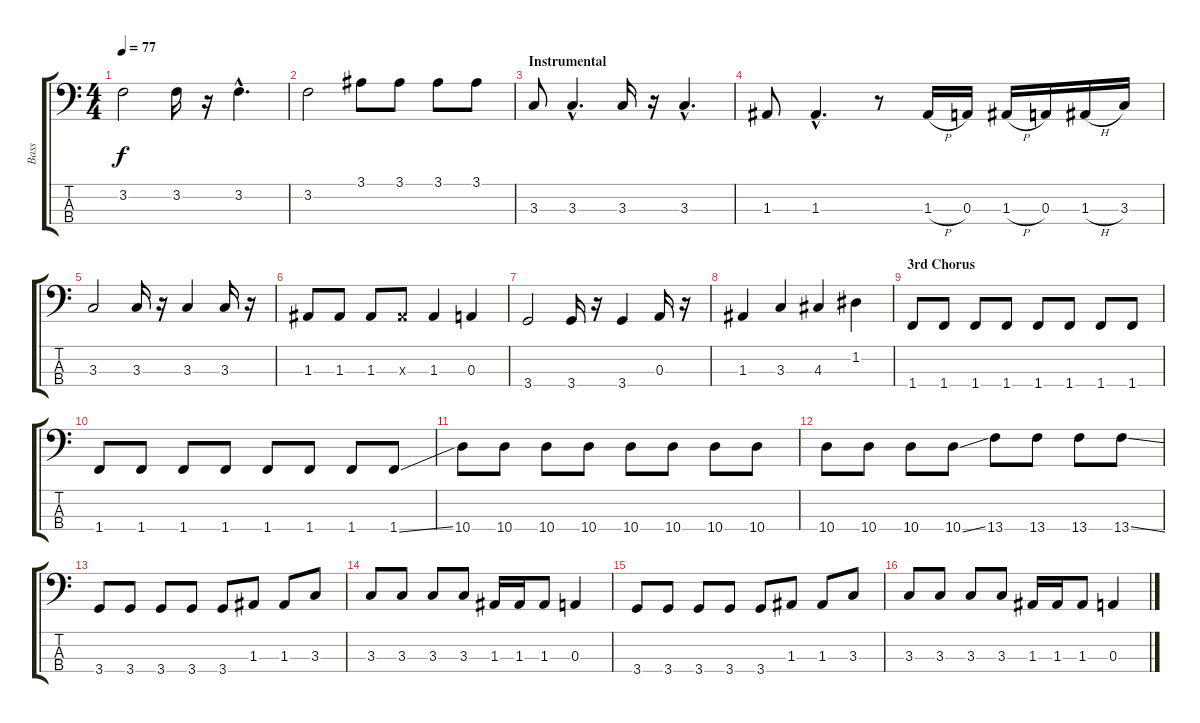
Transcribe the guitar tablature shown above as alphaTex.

\track ("Bass" "Bass") {instrument electricbassfinger}
\staff {score tabs}
\tuning (G2 D2 A1 E1) {hide}
\ts (4 4)
\tempo 77
\clef f4
\ks c
3.2.2{dy f} 3.2.16 r.16 3.2{hac}.4{d} |
3.2.2 3.1.8 3.1.8 3.1.8 3.1.8 |
\section ("" "Instrumental")
3.3.8 3.3{hac}.4{d} 3.3.16 r.16 3.3{hac}.4{d} |
1.3.8 1.3{hac}.4{d} r.8 1.3{h}.16 0.3.16 1.3{h}.16 0.3.16 1.3{h}.16 3.3.16 |
3.3.2 3.3.16 r.16 3.3.4 3.3.16 r.16 |
1.3.8 1.3.8 1.3.8 1.3{x}.8 1.3.4 0.3.4 |
3.4.2 3.4.16 r.16 3.4.4 0.3.16 r.16 |
1.3.4 3.3.4 4.3.4 1.2.4 |
\section ("" "3rd Chorus")
1.4.8 1.4.8 1.4.8 1.4.8 1.4.8 1.4.8 1.4.8 1.4.8 |
1.4.8 1.4.8 1.4.8 1.4.8 1.4.8 1.4.8 1.4.8 1.4{ss}.8 |
10.4.8 10.4.8 10.4.8 10.4.8 10.4.8 10.4.8 10.4.8 10.4.8 |
10.4.8 10.4.8 10.4.8 10.4{ss}.8 13.4.8 13.4.8 13.4.8 13.4{ss}.8 |
3.4.8 3.4.8 3.4.8 3.4.8 3.4.8 1.3.8 1.3.8 3.3.8 |
3.3.8 3.3.8 3.3.8 3.3.8 1.3.16 1.3.16 1.3.8 0.3.4 |
3.4.8 3.4.8 3.4.8 3.4.8 3.4.8 1.3.8 1.3.8 3.3.8 |
3.3.8 3.3.8 3.3.8 3.3.8 1.3.16 1.3.16 1.3.8 0.3.4
